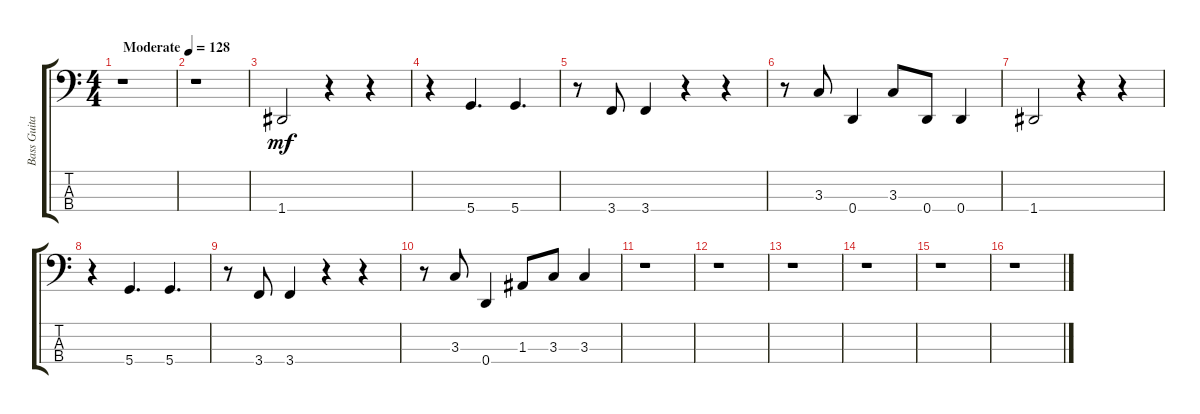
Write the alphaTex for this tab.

\track ("Bass Guitar" "Bass Guita") {instrument electricbassfinger}
\staff {score tabs}
\tuning (G2 D2 A1 D1) {hide}
\ts (4 4)
\tempo (128 "Moderate")
\clef f4
\ks c
r.1{dy mf instrument electricbassfinger} |
r.1 |
1.4.2 r.4 r.4 |
r.4 5.4.4{d} 5.4.4{d} |
r.8 3.4.8 3.4.4 r.4 r.4 |
r.8 3.3.8 0.4.4 3.3.8 0.4.8 0.4.4 |
1.4.2 r.4 r.4 |
r.4 5.4.4{d} 5.4.4{d} |
r.8 3.4.8 3.4.4 r.4 r.4 |
r.8 3.3.8 0.4.4 1.3.8 3.3.8 3.3.4 |
r.1 |
r.1 |
r.1 |
r.1 |
r.1 |
r.1
